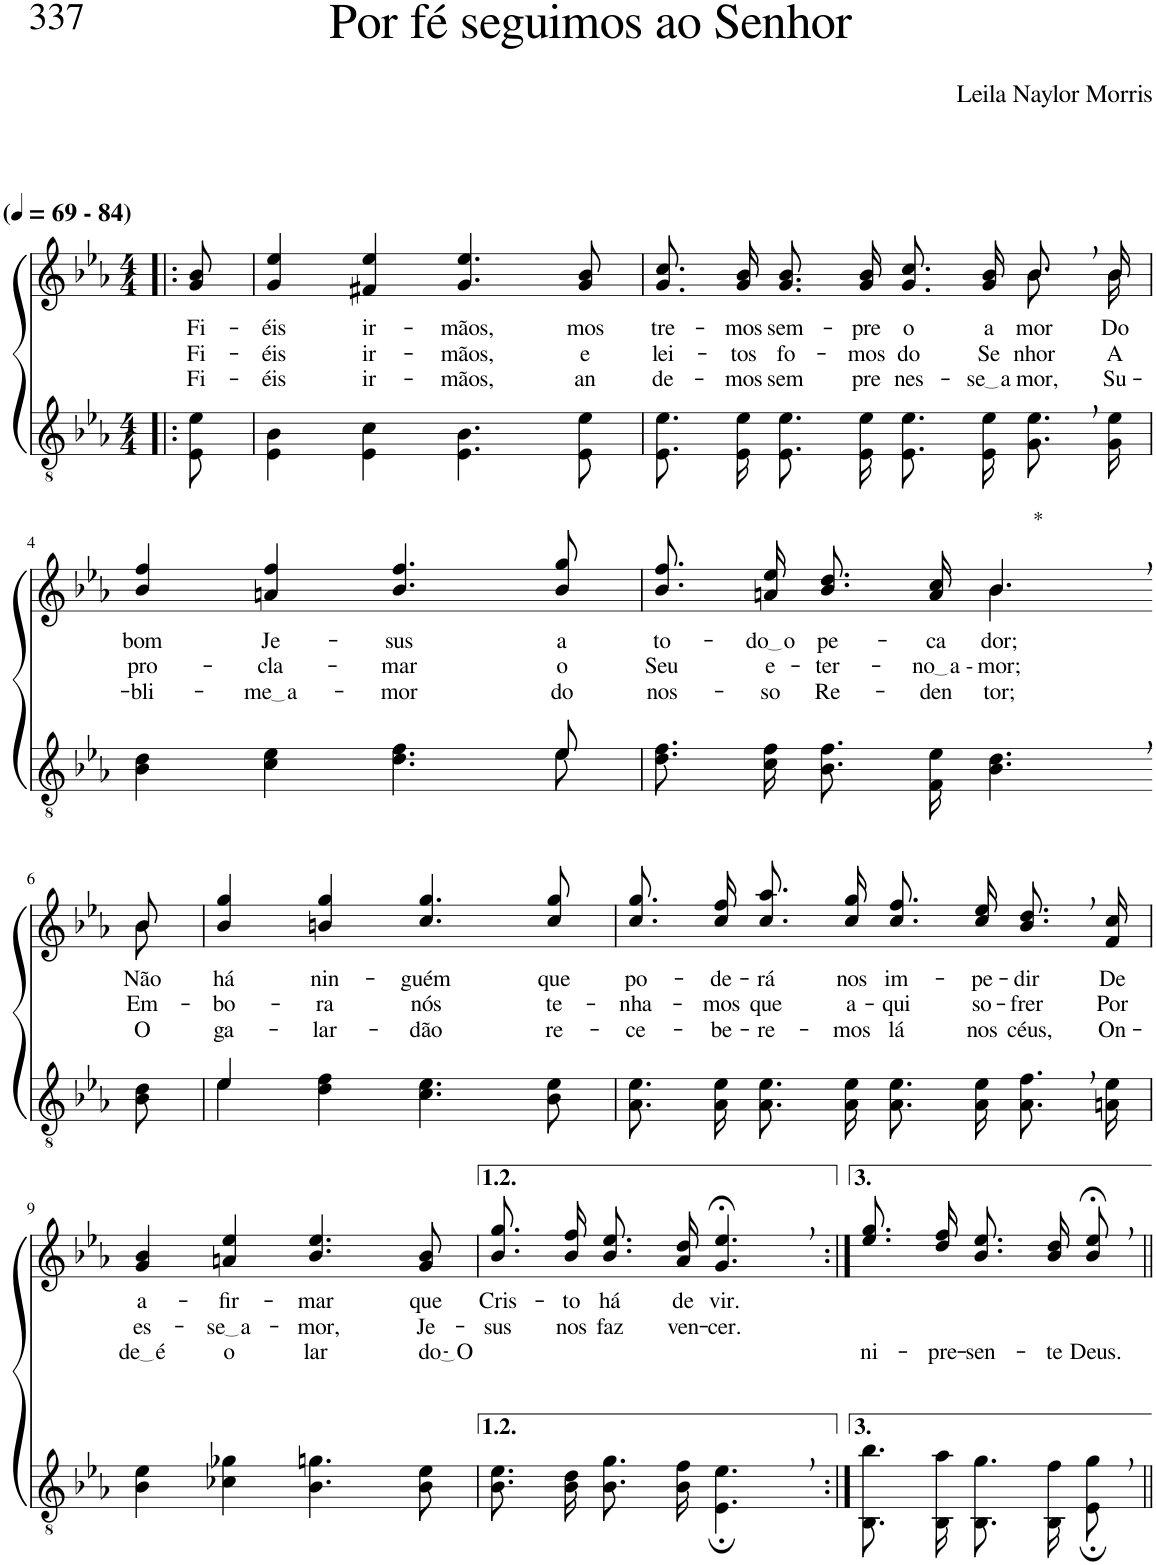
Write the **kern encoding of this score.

**kern	**kern	**text	**text	**text
*part2	*part1	*part1	*part1	*part1
*staff2	*staff1	*staff1	*staff1	*staff1
*I"Parte III e IV	*I"Parte I e II	*	*	*
*clefGv2	*clefG2	*	*	*
*Trd3c5	*Trd3c5	*	*	*
*k[b-e-a-]	*k[b-e-a-]	*	*	*
*M4/4	*M4/4	*	*	*
*MM69	*MM69	*	*	*
=1!|:	=1!|:	=1!|:	=1!|:	=1!|:
!	!LO:TX:a:B:t=(	!	!	!
!	!LO:TX:a:B:t=- 84)	!	!	!
!	!	!LO:LY:b	!LO:LY:b	!LO:LY:b
8E-\ 8e-\	8g/ 8b-/	Fi-	Fi-	Fi-
=2	=2	=2	=2	=2
!	!	!LO:LY:b	!LO:LY:b	!LO:LY:b
4E-\ 4B-\	4g/ 4ee-/	-éis	-éis	-éis
!	!	!LO:LY:b	!LO:LY:b	!LO:LY:b
4E-\ 4c\	4f#X/ 4ee-/	ir-	ir-	ir-
!	!	!LO:LY:b	!LO:LY:b	!LO:LY:b
4.E-\ 4.B-\	4.g/ 4.ee-/	-mãos,	-mãos,	-mãos,
!	!	!LO:LY:b	!LO:LY:b	!LO:LY:b
8E-\ 8e-\	8g/ 8b-/	mos-	e-	an-
=3	=3	=3	=3	=3
*	*^	*	*	*
!	!	!	!LO:LY:b	!LO:LY:b	!LO:LY:b
8.E-/ 8.e-/L	2.ryy	8.g/ 8.cc/L	-tre-	-lei-	-de-
!	!	!	!LO:LY:b	!LO:LY:b	!LO:LY:b
16E-/ 16e-/Jk	.	16g/ 16b-/Jk	-mos	-tos	-mos
!	!	!	!LO:LY:b	!LO:LY:b	!LO:LY:b
8.E-/ 8.e-/L	.	8.g/ 8.b-/L	sem-	fo-	sem
!	!	!	!LO:LY:b	!LO:LY:b	!LO:LY:b
16E-/ 16e-/Jk	.	16g/ 16b-/Jk	-pre	-mos	pre
!	!	!	!LO:LY:b	!LO:LY:b	!LO:LY:b
8.E-/ 8.e-/L	.	8.g/ 8.cc/L	o	do	nes-
!	!	!	!LO:LY:b	!LO:LY:b	!LO:LY:b
16E-/ 16e-/Jk	.	16g/ 16b-/Jk	a-	Se-	se a
!	!	!	!LO:LY:b	!LO:LY:b	!LO:LY:b
8.G,\ 8.e-,\L	8.b-,\L	8.b-/L	-mor	-nhor	-mor,
!	!	!	!LO:LY:b	!LO:LY:b	!LO:LY:b
16G\ 16e-\Jk	16b-\Jk	16b-/Jk	Do	A	Su-
!!LO:LB:g=z
=4	=4	=4	=4	=4	=4
*^	*	*	*	*	*
!	!	!	!	!LO:LY:b	!LO:LY:b	!LO:LY:b
*	*	*v	*v	*	*	*
2..ryy	4B-\ 4d\	4b-/ 4ff/	bom	pro-	-bli-
!	!	!	!LO:LY:b	!LO:LY:b	!LO:LY:b
.	4c\ 4e-\	4an/ 4ff/	Je-	-cla-	me a
!	!	!	!LO:LY:b	!LO:LY:b	!LO:LY:b
.	4.d\ 4.f\	4.b-/ 4.ff/	-sus	-mar	-mor
!	!	!	!LO:LY:b	!LO:LY:b	!LO:LY:b
8e-/	8e-\	8b-/ 8gg/	a	o	do
=5	=5	=5	=5	=5	=5
!	!	!	!LO:LY:b	!LO:LY:b	!LO:LY:b
*v	*v	*^	*	*	*
8.d\ 8.f\L	8.b-\ 8.ff\L	2ryy	to-	Seu	nos-
!	!	!	!LO:LY:b	!LO:LY:b	!LO:LY:b
16c\ 16f\Jk	16an\ 16ee-\Jk	.	do o	e-	-so
!	!	!	!LO:LY:b	!LO:LY:b	!LO:LY:b
8.B-\ 8.f\L	8.b-\ 8.dd\L	.	pe-	-ter-	Re-
!	!	!	!LO:LY:b	!LO:LY:b	!LO:LY:b
16F\ 16e-\Jk	16a\ 16cc\Jk	.	-ca-	no a -	-den-
!	!LO:TX:a:t=*	!	!	!	!
!	!	!	!LO:LY:b	!LO:LY:b	!LO:LY:b
4.B-\, 4.d\,	4.b-,/	4.b-\	-dor;	mor;	-tor;
!!LO:LB:g=z	!!
=6-	=6-	=6-	=6-	=6-	=6-
!	!	!	!LO:LY:b	!LO:LY:b	!LO:LY:b
8B-\ 8d\	8b-/	8b-\	Não	Em-	O
=7	=7	=7	=7	=7	=7
*^	*	*	*	*	*
!	!	!	!	!LO:LY:b	!LO:LY:b	!LO:LY:b
*	*	*v	*v	*	*	*
4e-/	4e-\	4b-/ 4gg/	há	-bo-	ga-
!	!	!	!LO:LY:b	!LO:LY:b	!LO:LY:b
2.ryy	4d\ 4f\	4bn/ 4gg/	nin-	-ra	-lar-
!	!	!	!LO:LY:b	!LO:LY:b	!LO:LY:b
.	4.c\ 4.e-\	4.cc/ 4.gg/	-guém	nós	-dão
!	!	!	!LO:LY:b	!LO:LY:b	!LO:LY:b
.	8B-\ 8e-\	8cc/ 8gg/	que	te-	re-
=8	=8	=8	=8	=8	=8
!	!	!	!LO:LY:b	!LO:LY:b	!LO:LY:b
*v	*v	*	*	*	*
8.A-\ 8.e-\L	8.cc\ 8.gg\L	po-	-nha-	-ce-
!	!	!LO:LY:b	!LO:LY:b	!LO:LY:b
16A-\ 16e-\Jk	16cc\ 16ff\Jk	-de-	-mos	-be-
!	!	!LO:LY:b	!LO:LY:b	!LO:LY:b
8.A-\ 8.e-\L	8.cc\ 8.aa-\L	-rá	que	-re-
!	!	!LO:LY:b	!LO:LY:b	!LO:LY:b
16A-\ 16e-\Jk	16cc\ 16gg\Jk	nos	a-	-mos
!	!	!LO:LY:b	!LO:LY:b	!LO:LY:b
8.A-\ 8.e-\L	8.cc\ 8.ff\L	im-	-qui	lá
!	!	!LO:LY:b	!LO:LY:b	!LO:LY:b
16A-\ 16e-\Jk	16cc\ 16ee-\Jk	-pe-	so-	nos
!	!	!LO:LY:b	!LO:LY:b	!LO:LY:b
8.A-,\ 8.f,\L	8.b-,\ 8.dd,\L	-dir	-frer	céus,
!	!	!LO:LY:b	!LO:LY:b	!LO:LY:b
16An\ 16e-\Jk	16f\ 16cc\Jk	De	Por	On-
!!LO:LB:g=z
=9	=9	=9	=9	=9
!	!	!LO:LY:b	!LO:LY:b	!LO:LY:b
4B-\ 4e-\	4g/ 4b-/	a-	es-	de é
!	!	!LO:LY:b	!LO:LY:b	!LO:LY:b
4c-X\ 4g-X\	4an/ 4ee-/	-fir-	se a	o
!	!	!LO:LY:b	!LO:LY:b	!LO:LY:b
4.B-\ 4.gn\	4.b-/ 4.ee-/	-mar	-mor,	lar
!	!	!LO:LY:b	!LO:LY:b	!LO:LY:b
8B-\ 8e-\	8g/ 8b-/	que	Je-	do O
=10	=10	=10	=10	=10
!	!	!LO:LY:b	!LO:LY:b	!
8.B-\ 8.e-\L	8.b-\ 8.gg\L	Cris-	-sus	.
!	!	!LO:LY:b	!LO:LY:b	!
16B-\ 16d\Jk	16b-\ 16ff\Jk	-to	nos	.
!	!	!LO:LY:b	!LO:LY:b	!
8.B-\ 8.g\L	8.b-\ 8.ee-\L	há	faz	.
!	!	!LO:LY:b	!LO:LY:b	!
16B-\ 16f\Jk	16a-\ 16dd\Jk	de	ven-	.
!	!	!LO:LY:b	!LO:LY:b	!
4.E-\;, 4.e-\;,	4.g/;<, 4.ee-/;<,	vir.	-cer.	.
=11:|!	=11:|!	=11:|!	=11:|!	=11:|!
!	!	!	!	!LO:LY:b
8.BB-\ 8.b-\	8.ee-/ 8.gg/	.	.	-ni-
!	!	!	!	!LO:LY:b
16BB-/ 16a-/KL	16dd\ 16ff\KL	.	.	-pre-
!	!	!	!	!LO:LY:b
8.BB-/ 8.g/J	8.b-\ 8.ee-\J	.	.	-sen-
!	!	!	!	!LO:LY:b
16BB-/ 16f/KL	16b-\ 16dd\KL	.	.	-te
!	!	!	!	!LO:LY:b
8E-;,/ 8g;,/J	8b-;<,\ 8ee-;<,\J	.	.	Deus.
=||	=||	=||	=||	=||
*-	*-	*-	*-	*-
